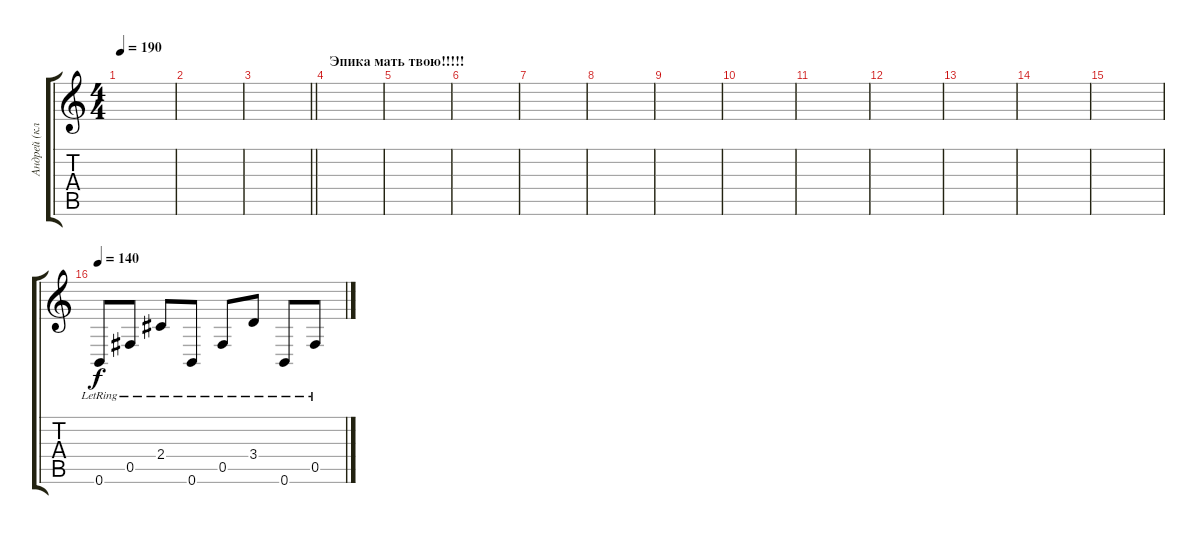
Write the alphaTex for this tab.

\track ("Андрей (клин)" "Андрей (кл") {instrument electricguitarclean}
\staff {score tabs}
\tuning (Db4 Ab3 E3 B2 Gb2 B1) {hide}
\ts (4 4)
\tempo 190
\clef g2
\ks c
|
|
\barLineRight lightlight
|
\section ("" "Эпика мать твою!!!!!")
|
|
|
|
|
|
|
|
|
|
|
|
\tempo 140
0.6{lr}.8 0.5{lr}.8 2.4{lr}.8 0.6{lr}.8 0.5{lr}.8 3.4{lr}.8 0.6{lr}.8 0.5{lr}.8
